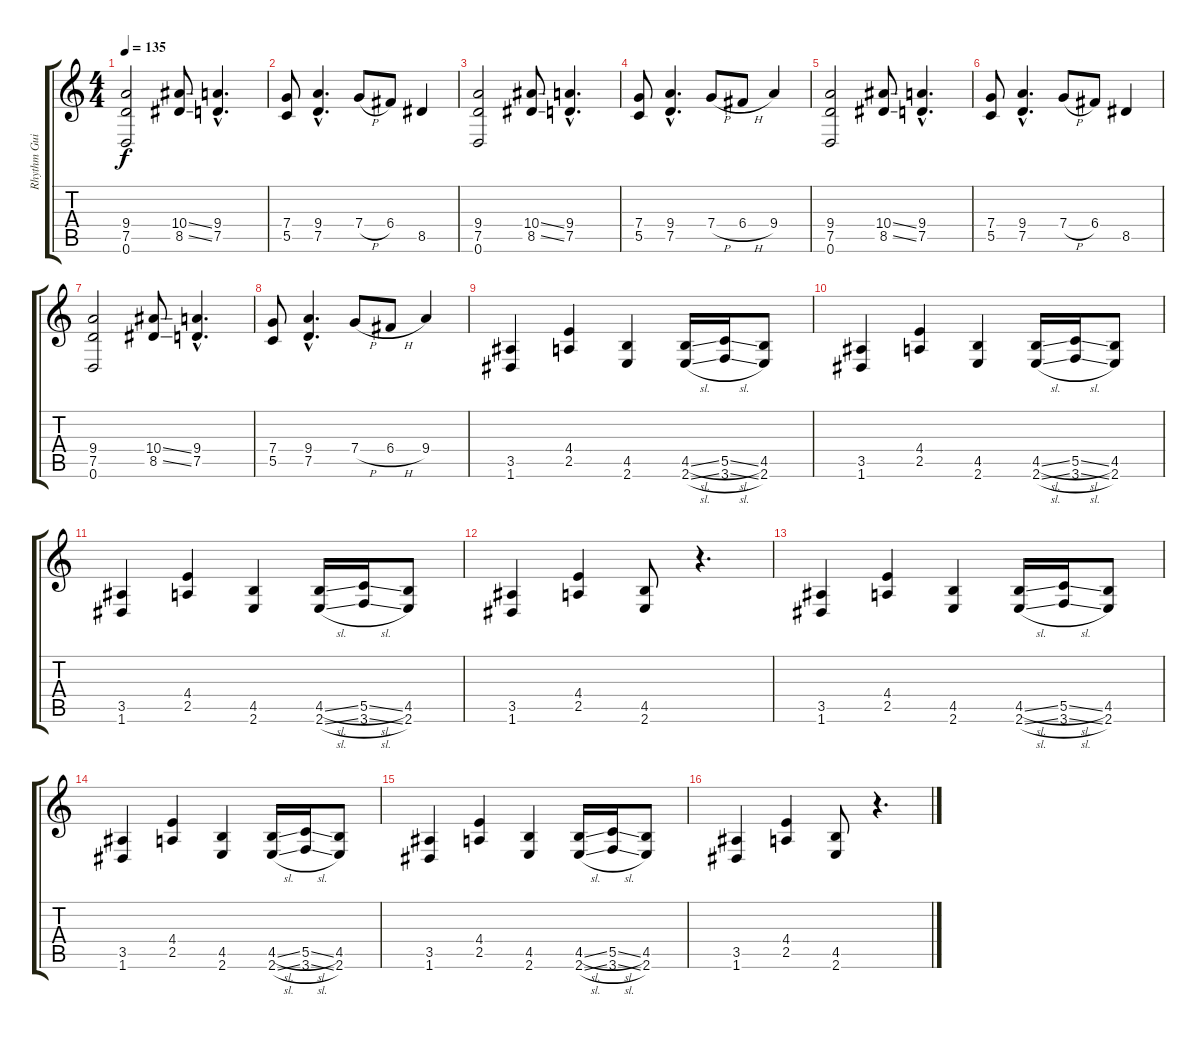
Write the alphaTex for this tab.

\track ("Rhythm Guitar" "Rhythm Gui") {instrument distortionguitar}
\staff {score tabs}
\tuning (D4 A3 F3 C3 G2 D2) {hide}
\ts (4 4)
\tempo 135
\clef g2
\ks c
(9.4 7.5 0.6).2{dy f} (10.4{ss} 8.5{ss}).8 (9.4{hac} 7.5{hac}).4{d} |
(7.4 5.5).8 (9.4{hac} 7.5{hac}).4{d} 7.4{h}.8 6.4.8 8.5.4 |
(9.4 7.5 0.6).2 (10.4{ss} 8.5{ss}).8 (9.4{hac} 7.5{hac}).4{d} |
(7.4 5.5).8 (9.4{hac} 7.5{hac}).4{d} 7.4{h}.8 6.4{h}.8 9.4.4 |
(9.4 7.5 0.6).2 (10.4{ss} 8.5{ss}).8 (9.4{hac} 7.5{hac}).4{d} |
(7.4 5.5).8 (9.4{hac} 7.5{hac}).4{d} 7.4{h}.8 6.4.8 8.5.4 |
(9.4 7.5 0.6).2 (10.4{ss} 8.5{ss}).8 (9.4{hac} 7.5{hac}).4{d} |
(7.4 5.5).8 (9.4{hac} 7.5{hac}).4{d} 7.4{h}.8 6.4{h}.8 9.4.4 |
(3.5 1.6).4 (4.4 2.5).4 (4.5 2.6).4 (4.5{sl} 2.6{sl}).16 (5.5{sl} 3.6{sl}).16 (4.5 2.6).8 |
(3.5 1.6).4 (4.4 2.5).4 (4.5 2.6).4 (4.5{sl} 2.6{sl}).16 (5.5{sl} 3.6{sl}).16 (4.5 2.6).8 |
(3.5 1.6).4 (4.4 2.5).4 (4.5 2.6).4 (4.5{sl} 2.6{sl}).16 (5.5{sl} 3.6{sl}).16 (4.5 2.6).8 |
(3.5 1.6).4 (4.4 2.5).4 (4.5 2.6).8 r.4{d} |
(3.5 1.6).4 (4.4 2.5).4 (4.5 2.6).4 (4.5{sl} 2.6{sl}).16 (5.5{sl} 3.6{sl}).16 (4.5 2.6).8 |
(3.5 1.6).4 (4.4 2.5).4 (4.5 2.6).4 (4.5{sl} 2.6{sl}).16 (5.5{sl} 3.6{sl}).16 (4.5 2.6).8 |
(3.5 1.6).4 (4.4 2.5).4 (4.5 2.6).4 (4.5{sl} 2.6{sl}).16 (5.5{sl} 3.6{sl}).16 (4.5 2.6).8 |
(3.5 1.6).4 (4.4 2.5).4 (4.5 2.6).8 r.4{d}
